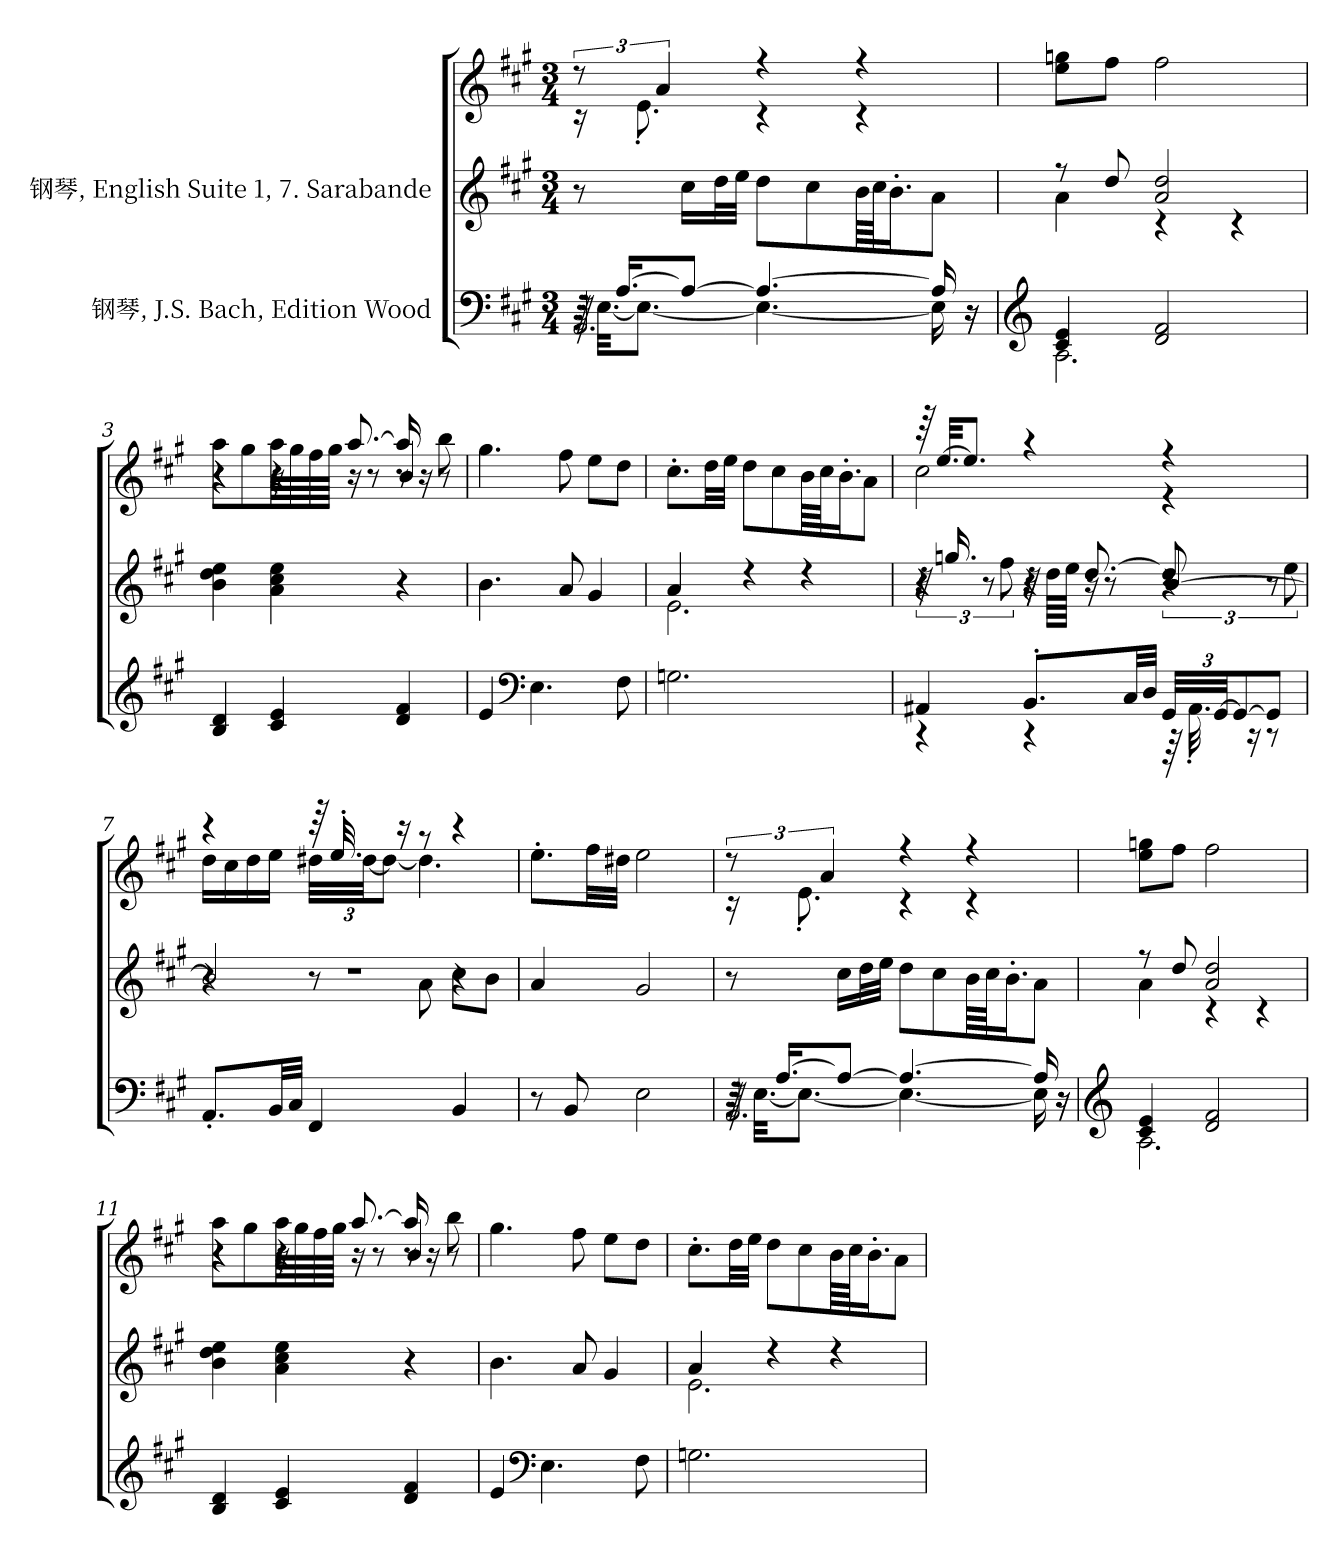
**kern	**kern	**kern
*part2	*part1	*part1
*staff3	*staff2	*staff1
*I"钢琴, J.S. Bach, Edition Wood	*I"钢琴, English Suite 1, 7. Sarabande	*
*clefF4	*clefG2	*clefG2
*k[f#c#g#]	*k[f#c#g#]	*k[f#c#g#]
*M3/4	*M3/4	*M3/4
*MM60	*MM60	*MM60
=1	=1	=1
*^	*	*^
*	*^	*	*	*
32r	64r	2.AA/	8r	12r	16r
.	[32.E\KKL	.	.	.	.
[16.A/KL	.	.	.	.	.
.	8.E\J_	.	.	.	8.e'\
.	.	.	.	6a/	.
8A/J_	.	.	16cc#\LL	.	.
.	.	.	32dd\L	.	.
.	.	.	32ee\JJJ	.	.
4.A/_	4.E\_	.	8dd\L	4r	4r
.	.	.	8cc#\	.	.
.	.	.	64b\LLL	4r	4r
.	.	.	64cc#\JJ	.	.
.	.	.	16.b'\J	.	.
16A/]	16E\]	.	8a\J	.	.
16r	16r	.	.	.	.
*v	*v	*v	*	*v	*v
=2	=2	=2
*clefG2	*	*
*^	*^	*
4c#/ 4e/	2.A\	8r	4a\	8ee\ 8ggn\L
.	.	8dd/	.	8ff#\J
2d/ 2f#/	.	2a/ 2dd/	4r	2ff#\
.	.	.	4r	.
*v	*v	*	*	*
*	*v	*v	*
!!LO:LB:g=z
=3	=3	=3
*	*	*^
*	*	*	*^
4B/ 4d/	4b\ 4dd\ 4ee\	4r	8aa\L	4r
.	.	.	8gg#\	.
4c#/ 4e/	4a\ 4cc#\ 4ee\	16r	64aa\LLL	4r
.	.	.	64gg#\	.
.	.	.	64ff#\	.
.	.	.	64gg#\JJJJ	.
.	.	[8.aa/	16r	.
.	.	.	8r	.
4d/ 4f#/	4r	16aa/]	8r	4b/
.	.	16r	.	.
.	.	8r	8bb\	.
*	*	*v	*v	*v
=4	=4	=4
4e/	4.b\	4.gg#\
*clefF4	*	*
4.E\	.	.
.	8a/	8ff#\
.	4g#/	8ee\L
8F#\	.	8dd\J
=5	=5	=5
*	*^	*
2.Gn\	4a/	2.e\	8.cc#'\L
.	.	.	32dd\LL
.	.	.	32ee\JJJ
.	4r	.	8dd\L
.	.	.	8cc#\
.	4r	.	64b\LLL
.	.	.	64cc#\JJ
.	.	.	16.b'\J
.	.	.	8a\J
!!LO:LB:g=z
=6	=6	=6	=6
*^	*	*^	*^
4AA#X/	4r	32r	6r	4r	64r	2cc#\
.	.	.	.	.	[32.ee/KKL	.
.	.	16.ggn/	.	.	.	.
.	.	.	.	.	8.ee/J]	.
.	.	8r	.	.	.	.
.	.	.	12ff#\	.	.	.
8.BB'/L	4r	16r	32r	4r	4r	.
.	.	.	64dd\LLLL	.	.	.
.	.	.	64ee\JJJJ	.	.	.
.	.	[8.dd/	16r	.	.	.
.	.	.	8r	.	.	.
32C#/LL	.	.	.	.	.	.
32D/JJJ	.	.	.	.	.	.
*Xbrackettup	*	*	*	*	*	*
48GG#/LLL	64r	8dd/]	6r	[4b/	4r	4r
.	32.AA#'\	.	.	.	.	.
[48GG#/JJ	.	.	.	.	.	.
12GG#/_	.	.	.	.	.	.
.	16r	.	.	.	.	.
8GG#/J]	8r	8r	.	.	.	.
.	.	.	12ee\	.	.	.
*v	*v	*	*	*	*	*
=7	=7	=7	=7	=7	=7
8.AA'/L	2.r	4r	2b/]	4r	16dd\LL
.	.	.	.	.	16cc#\
.	.	.	.	.	16dd\
32BB/LL	.	.	.	.	16ee\JJ
32C#/JJJ	.	.	.	.	.
*	*	*	*	*	*Xbrackettup
4FF#/	.	8r	.	64r	48dd#X\LLL
.	.	.	.	32.ee'/	.
.	.	.	.	.	[48dd#\JJ
.	.	.	.	.	12dd#\J_
.	.	.	.	16r	.
.	.	8a\	.	8r	4.dd#\]
4BB/	.	8cc#\L	4r	4r	.
.	.	8b\J	.	.	.
*	*v	*v	*v	*	*
*	*	*v	*v
!!LO:LB:g=z
=8	=8	=8
8r	4a/	8.ee'\L
8BB/	.	.
.	.	32ff#\LL
.	.	32dd#X\JJJ
2E\	2g#/	2ee\
=9	=9	=9
*^	*	*
*	*^	*	*
*	*	*	*	*brackettup
*	*	*	*	*^
32r	64r	2.AA/	8r	12r	16r
.	[32.E\KKL	.	.	.	.
[16.A/KL	.	.	.	.	.
.	8.E\J_	.	.	.	8.e'\
.	.	.	.	6a/	.
8A/J_	.	.	16cc#\LL	.	.
.	.	.	32dd\L	.	.
.	.	.	32ee\JJJ	.	.
4.A/_	4.E\_	.	8dd\L	4r	4r
.	.	.	8cc#\	.	.
.	.	.	64b\LLL	4r	4r
.	.	.	64cc#\JJ	.	.
.	.	.	16.b'\J	.	.
16A/]	16E\]	.	8a\J	.	.
16r	16r	.	.	.	.
*v	*v	*v	*	*v	*v
=10	=10	=10
*clefG2	*	*
*^	*^	*
4c#/ 4e/	2.A\	8r	4a\	8ee\ 8ggn\L
.	.	8dd/	.	8ff#\J
2d/ 2f#/	.	2a/ 2dd/	4r	2ff#\
.	.	.	4r	.
*v	*v	*	*	*
*	*v	*v	*
!!LO:PB:g=z
=11	=11	=11
*	*	*^
*	*	*	*^
4B/ 4d/	4b\ 4dd\ 4ee\	4r	8aa\L	4r
.	.	.	8gg#\	.
4c#/ 4e/	4a\ 4cc#\ 4ee\	16r	64aa\LLL	4r
.	.	.	64gg#\	.
.	.	.	64ff#\	.
.	.	.	64gg#\JJJJ	.
.	.	[8.aa/	16r	.
.	.	.	8r	.
4d/ 4f#/	4r	16aa/]	8r	4b/
.	.	16r	.	.
.	.	8r	8bb\	.
*	*	*v	*v	*v
=12	=12	=12
4e/	4.b\	4.gg#\
*clefF4	*	*
4.E\	.	.
.	8a/	8ff#\
.	4g#/	8ee\L
8F#\	.	8dd\J
=13	=13	=13
*	*^	*
2.Gn\	4a/	2.e\	8.cc#'\L
.	.	.	32dd\LL
.	.	.	32ee\JJJ
.	4r	.	8dd\L
.	.	.	8cc#\
.	4r	.	64b\LLL
.	.	.	64cc#\JJ
.	.	.	16.b'\J
.	.	.	8a\J
*	*v	*v	*
=	=	=
*-	*-	*-
